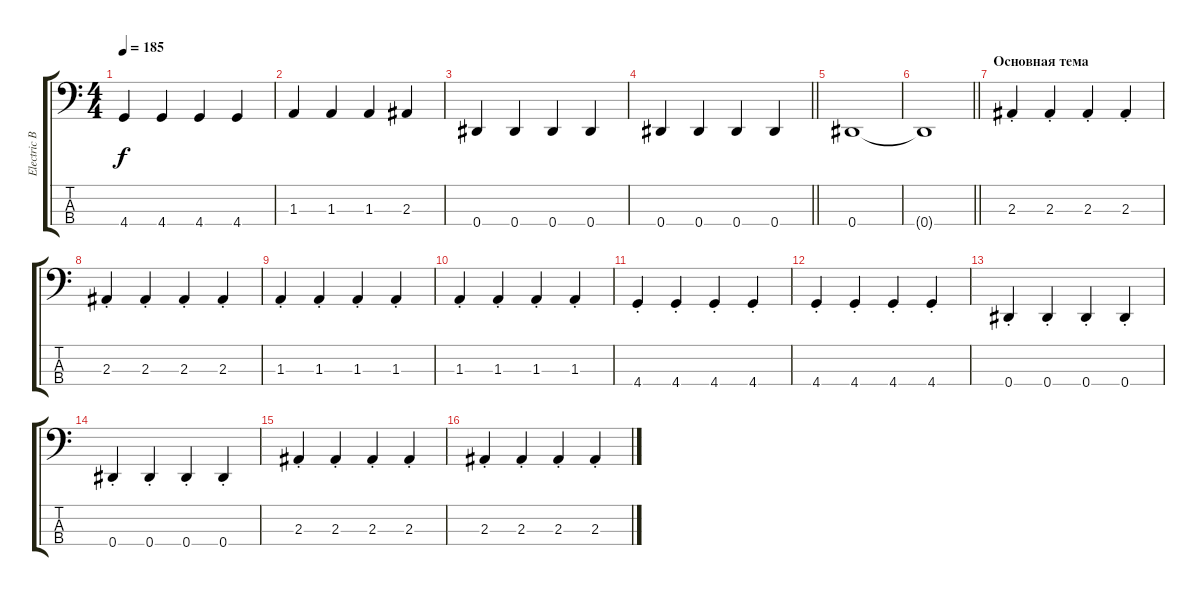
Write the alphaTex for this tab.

\track ("Electric Bass" "Electric B") {instrument electricbassfinger}
\staff {score tabs}
\tuning (Gb2 Db2 Ab1 Eb1) {hide}
\ts (4 4)
\tempo 185
\clef f4
\ks c
4.4.4{dy f} 4.4.4 4.4.4 4.4.4 |
1.3.4 1.3.4 1.3.4 2.3.4 |
0.4.4 0.4.4 0.4.4 0.4.4 |
\barLineRight lightlight
0.4.4 0.4.4 0.4.4 0.4.4 |
0.4.1 |
\barLineRight lightlight
0.4{t}.1 |
\section ("" "Основная тема")
2.3{st}.4 2.3{st}.4 2.3{st}.4 2.3{st}.4 |
2.3{st}.4 2.3{st}.4 2.3{st}.4 2.3{st}.4 |
1.3{st}.4 1.3{st}.4 1.3{st}.4 1.3{st}.4 |
1.3{st}.4 1.3{st}.4 1.3{st}.4 1.3{st}.4 |
4.4{st}.4 4.4{st}.4 4.4{st}.4 4.4{st}.4 |
4.4{st}.4 4.4{st}.4 4.4{st}.4 4.4{st}.4 |
0.4{st}.4 0.4{st}.4 0.4{st}.4 0.4{st}.4 |
0.4{st}.4 0.4{st}.4 0.4{st}.4 0.4{st}.4 |
2.3{st}.4 2.3{st}.4 2.3{st}.4 2.3{st}.4 |
2.3{st}.4 2.3{st}.4 2.3{st}.4 2.3{st}.4
